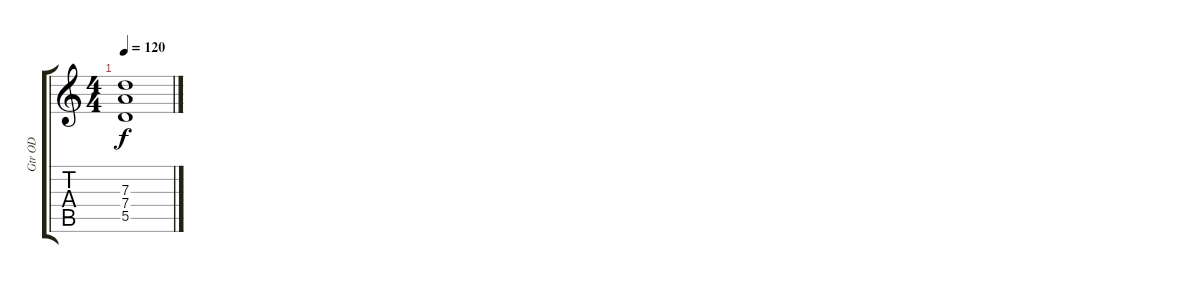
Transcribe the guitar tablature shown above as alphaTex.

\track ("Gtr OD" "Gtr OD") {instrument overdrivenguitar}
\staff {score tabs}
\tuning (E4 B3 G3 D3 A2 E2) {hide}
\ts (4 4)
\tempo 120
\clef g2
\ks c
(7.3 7.4 5.5).1{dy f}
